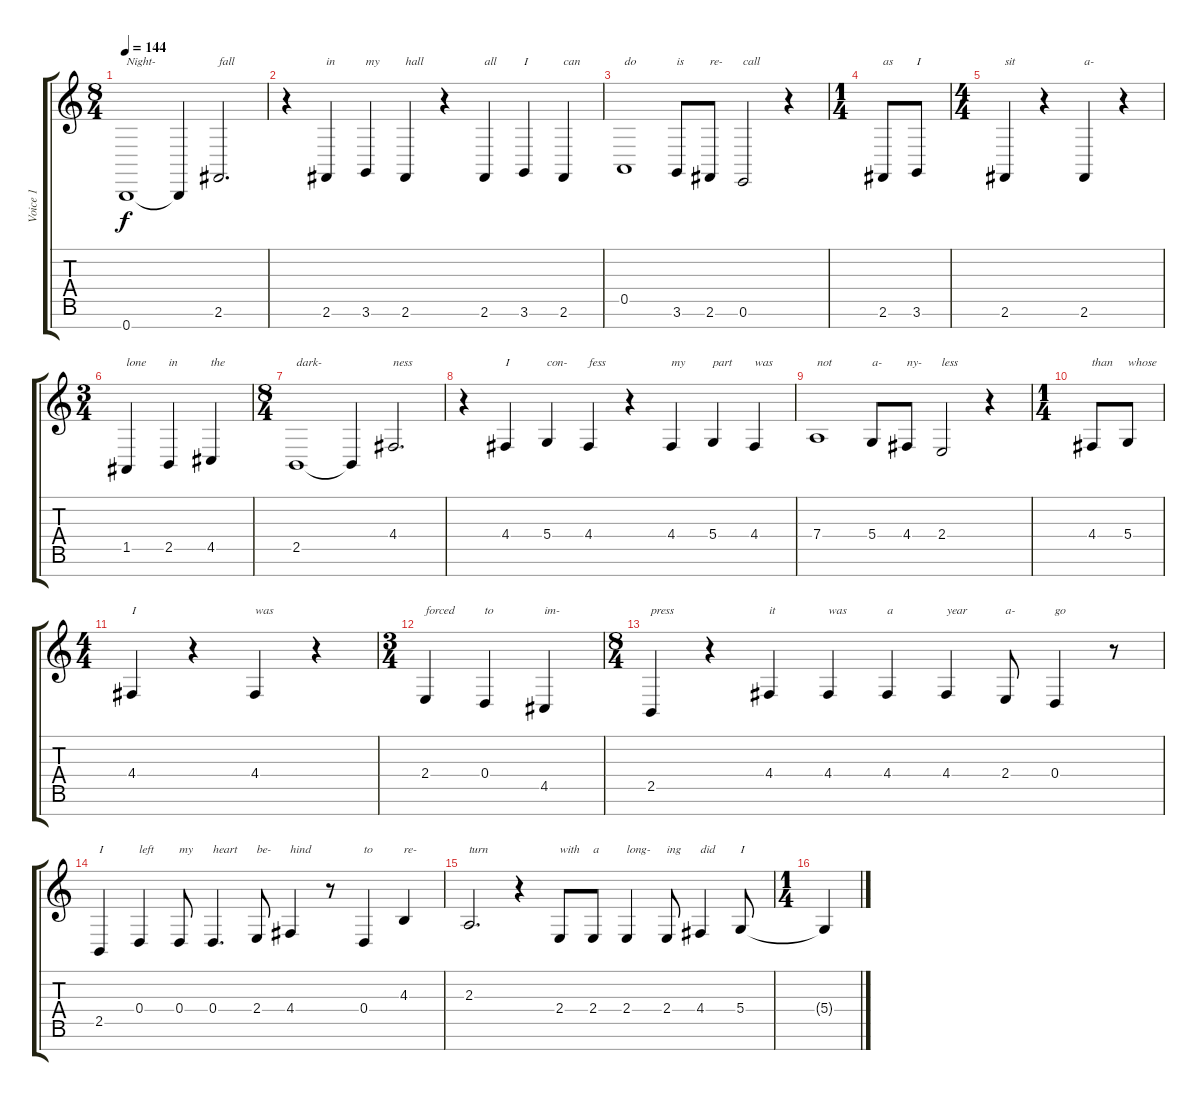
\track ("Voice 1" "Voice 1") {instrument churchorgan}
\staff {score tabs}
\tuning (E4 B3 G3 D3 A2 E2 B1) {hide}
\ts (8 4)
\tempo 144
\clef g2
\ks c
0.7.1{txt "Night-" dy f} 0.7{t}.4 2.6.2{d txt "fall"} |
r.4 2.6.4{txt "in"} 3.6.4{txt "my"} 2.6.4{txt "hall"} r.4 2.6.4{txt "all"} 3.6.4{txt "I"} 2.6.4{txt "can"} |
0.5.1{txt "do"} 3.6.8{txt "is"} 2.6.8{txt "re-"} 0.6.2{txt "call"} r.4 |
\ts (1 4)
2.6.8{txt "as"} 3.6.8{txt "I"} |
\ts (4 4)
2.6.4{txt "sit"} r.4 2.6.4{txt "a-"} r.4 |
\ts (3 4)
1.5.4{txt "lone"} 2.5.4{txt "in"} 4.5.4{txt "the"} |
\ts (8 4)
2.5.1{txt "dark-"} 2.5{t}.4 4.4.2{d txt "ness"} |
r.4 4.4.4{txt "I"} 5.4.4{txt "con-"} 4.4.4{txt "fess"} r.4 4.4.4{txt "my"} 5.4.4{txt "part"} 4.4.4{txt "was"} |
7.4.1{txt "not"} 5.4.8{txt "a-"} 4.4.8{txt "ny-"} 2.4.2{txt "less"} r.4 |
\ts (1 4)
4.4.8{txt "than"} 5.4.8{txt "whose"} |
\ts (4 4)
4.4.4{txt "I"} r.4 4.4.4{txt "was"} r.4 |
\ts (3 4)
2.4.4{txt "forced"} 0.4.4{txt "to"} 4.5.4{txt "im-"} |
\ts (8 4)
2.5.4{txt "press"} r.4 4.4.4{txt "it"} 4.4.4{txt "was"} 4.4.4{txt "a"} 4.4.4{txt "year"} 2.4.8{txt "a-"} 0.4.4{txt "go"} r.8 |
2.5.4{txt "I"} 0.4.4{txt "left"} 0.4.8{txt "my"} 0.4.4{d txt "heart"} 2.4.8{txt "be-"} 4.4.4{txt "hind"} r.8 0.4.4{txt "to"} 4.3.4{txt "re-"} |
2.3.2{d txt "turn"} r.4 2.4.8{txt "with"} 2.4.8{txt "a"} 2.4.4{txt "long-"} 2.4.8{txt "ing"} 4.4.4{txt "did"} 5.4.8{txt "I"} |
\ts (1 4)
5.4{t}.4
